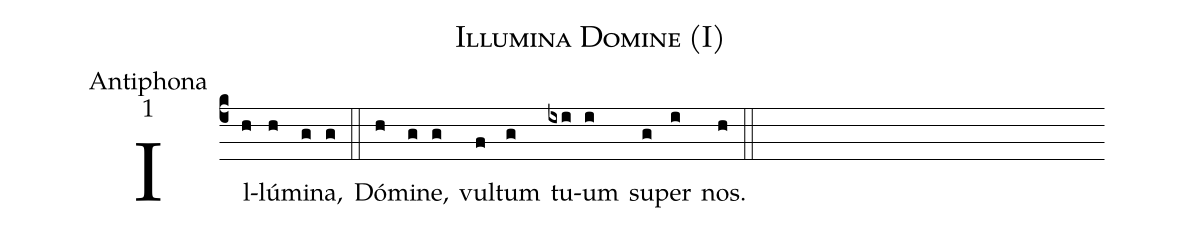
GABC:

name:Illumina Domine (I);
office-part:Antiphona;
mode:1;
%%
(c4) Il(h)lú(h)mi(g)na,(g) (::)
Dó(h)mi(g)ne,(g) vul(f)tum(g) tu(ixi)um(i) su(g)per(i) nos.(h) (::)
